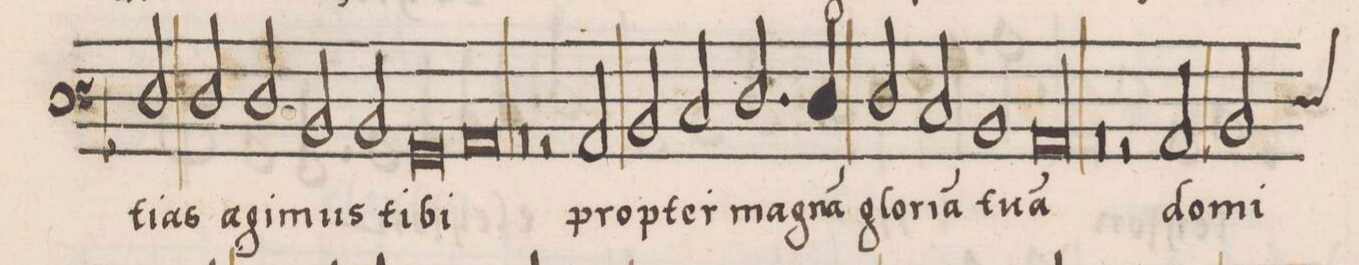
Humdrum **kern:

**kern	**text
*I"BASSVS	*
*clefF3	*
*k[b-]	*
*met(C|)	*
*M2/1	*
2F/	-ti-
2F/	-as
2F/	a-
=24-	=24-
2D/	-gi-
2D/	-mus
0BB-/	ti-
=25-	=25-
0C/	-bi
=26-	=26-
0r	.
=27-	=27-
2r	.
2C/	prop-
=28-	=28-
2D/	-ter
2E/	ma-
2.F/	-gna(m)
4F/	glo-
=29-	=29-
2F/	-ri-
2E/	-a(m)
1D/	tu-
=30-	=30-
00C/	-a(m)
=31-	=31-
=32-	=32-
0r	.
=33-	=33-
2r	.
2C/	do-
*custos:F	*
2D/	-mi-
*-	*-
